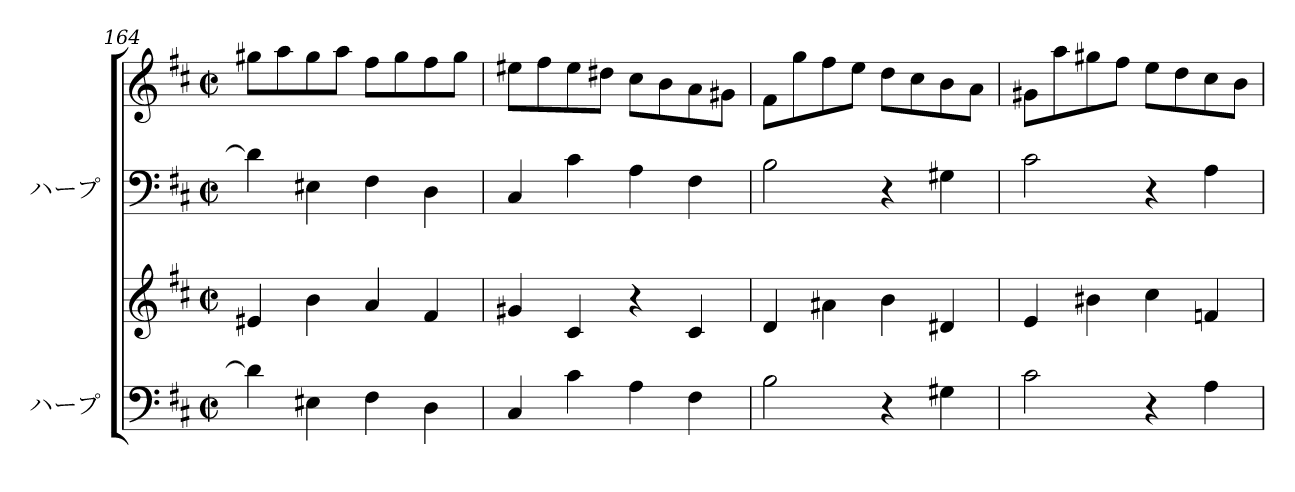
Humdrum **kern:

**kern	**kern	**kern	**kern
*part2	*part2	*part1	*part1
*staff4	*staff3	*staff2	*staff1
*I"ハープ	*	*I"ハープ	*
*clefF4	*clefG2	*clefF4	*clefG2
*k[f#c#]	*k[f#c#]	*k[f#c#]	*k[f#c#]
*M2/2	*M2/2	*M2/2	*M2/2
*met(c|)	*met(c|)	*met(c|)	*met(c|)
=164	=164	=164	=164
4d\]	4e#X/	4d\]	8gg#X\L
.	.	.	8aa\
4E#X\	4b\	4E#X\	8gg#\
.	.	.	8aa\J
4F#\	4a/	4F#\	8ff#\L
.	.	.	8gg#\
4D\	4f#/	4D\	8ff#\
.	.	.	8gg#\J
!!LO:LB:g=z
=165	=165	=165	=165
4C#/	4g#X/	4C#/	8ee#X\L
.	.	.	8ff#\
4c#\	4c#/	4c#\	8ee#\
.	.	.	8dd#X\J
4A\	4r	4A\	8cc#\L
.	.	.	8b\
4F#\	4c#/	4F#\	8a\
.	.	.	8g#X\J
=166	=166	=166	=166
2B\	4d/	2B\	8f#\L
.	.	.	8gg\
.	4a#X\	.	8ff#\
.	.	.	8ee\J
4r	4b\	4r	8dd\L
.	.	.	8cc#\
4G#X\	4d#X/	4G#X\	8b\
.	.	.	8a\J
=167	=167	=167	=167
2c#\	4e/	2c#\	8g#X\L
.	.	.	8aa\
.	4b#X\	.	8gg#X\
.	.	.	8ff#\J
4r	4cc#\	4r	8ee\L
.	.	.	8dd\
4A\	4fn/	4A\	8cc#\
.	.	.	8b\J
=	=	=	=
*-	*-	*-	*-
